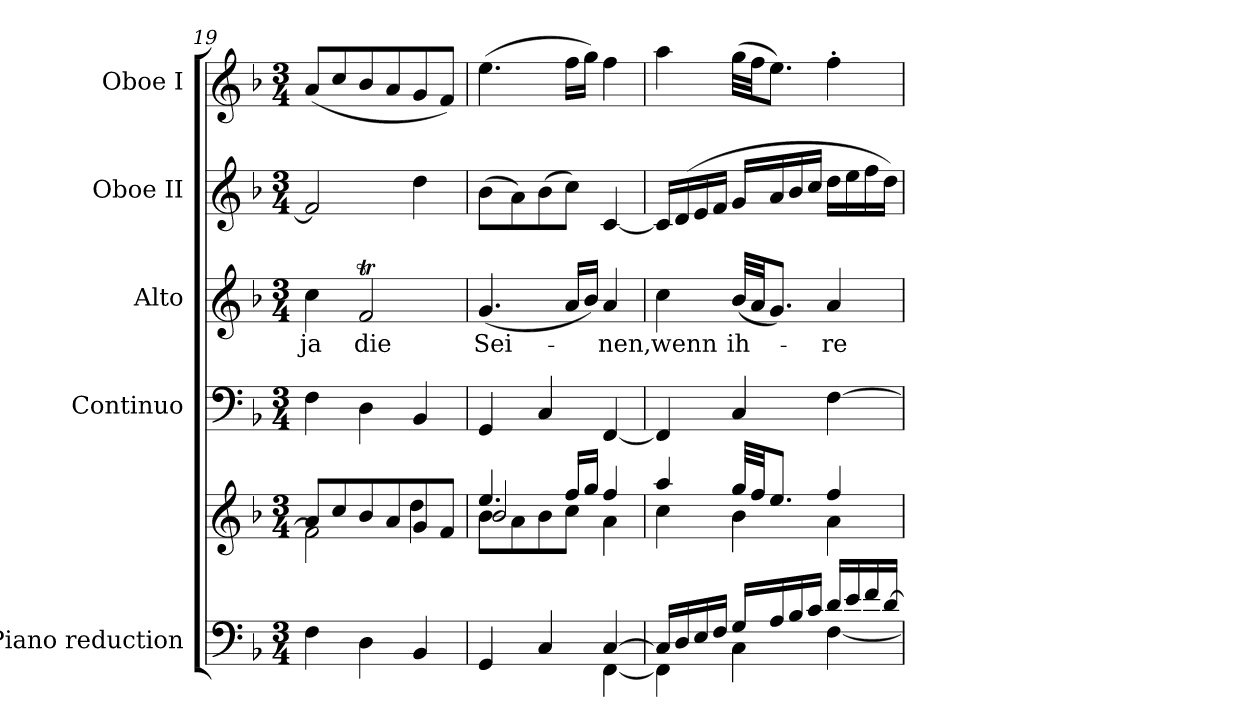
**kern	**kern	**kern	**kern	**text	**kern	**kern
*part5	*part5	*part4	*part3	*part3	*part2	*part1
*staff6	*staff5	*staff4	*staff3	*staff3	*staff2	*staff1
*I"Piano reduction	*	*I"Continuo	*I"Alto	*	*I"Oboe II	*I"Oboe I
*I'Pno	*	*	*	*	*I'Ob	*I'Ob
*clefF4	*clefG2	*clefF4	*clefG2	*	*clefG2	*clefG2
*k[b-]	*k[b-]	*k[b-]	*k[b-]	*	*k[b-]	*k[b-]
*M3/4	*M3/4	*M3/4	*M3/4	*	*M3/4	*M3/4
=19	=19	=19	=19	=19	=19	=19
*	*^	*	*	*	*	*
!	!	!	!	!	!LO:LY:b	!	!
4F\	8a/L	2f\]	4F\	4cc\	ja	2f/]	(8a/L
.	8cc/	.	.	.	.	.	8cc/
!	!	!	!	!	!LO:LY:b	!	!
4D\	8b-/	.	4D\	2fT/	die	.	8b-/
.	8a/	.	.	.	.	.	8a/
4BB-/	8g/	4dd\	4BB-/	.	.	4dd\	8g/
.	8f/J	.	.	.	.	.	8f/J)
=20	=20	=20	=20	=20	=20	=20	=20
*^	*	*^	*	*	*	*	*
!	!	!	!	!	!	!	!LO:LY:b	!	!
2ryy	4GG/	4.ee/	8b-\L	2b-/	4GG/	(4.g/	Sei-	(8b-\L	(4.ee\
.	.	.	8a\	.	.	.	.	8a\)	.
.	4C/	.	8b-\	.	4C/	.	.	(8b-\	.
.	.	16ff/LL	8cc\J	.	.	16a/LL	.	8cc\J)	16ff\LL
.	.	16gg/JJ	.	.	.	16b-/JJ)	.	.	16gg\JJ)
!	!	!	!	!	!	!	!LO:LY:b	!	!
[4C/	[4FF\	4ff/	4a\	4ryy	[4FF/	4a/	-nen,	[4c/	4ff\
!!LO:LB:g=z
=21	=21	=21	=21	=21	=21	=21	=21	=21	=21
!	!	!	!	!	!	!	!LO:LY:b	!	!
*	*	*	*v	*v	*	*	*	*	*
16C/LL]	4FF\]	4aa/	4cc\	4FF/]	4cc\	wenn	16c/LL]	4aa\
16D/	.	.	.	.	.	.	(16d/	.
16E/	.	.	.	.	.	.	16e/	.
16F/JJ	.	.	.	.	.	.	16f/JJ	.
!	!	!	!	!	!	!LO:LY:b	!	!
16G/LL	4C\	32gg/LLL	4b-\	4C/	(32b-/LLL	ih-	16g/LL	(32gg\LLL
.	.	32ff/JJ	.	.	32a/JJ	.	.	32ff\JJ
16A/	.	8.ee/J	.	.	8.g/J)	.	16a/	8.ee\J)
16B-/	.	.	.	.	.	.	16b-/	.
16c/JJ	.	.	.	.	.	.	16cc/JJ	.
!	!	!	!	!	!	!LO:LY:b	!	!
16d/LL	[4F\	4ff/	4a\	[4F\	4a/	-re	16dd\LL	4ff'\
16e/	.	.	.	.	.	.	16ee\	.
16f/	.	.	.	.	.	.	16ff\	.
[16d/JJ	.	.	.	.	.	.	16dd\JJ)	.
*v	*v	*	*	*	*	*	*	*
*	*v	*v	*	*	*	*	*
=	=	=	=	=	=	=
*-	*-	*-	*-	*-	*-	*-
